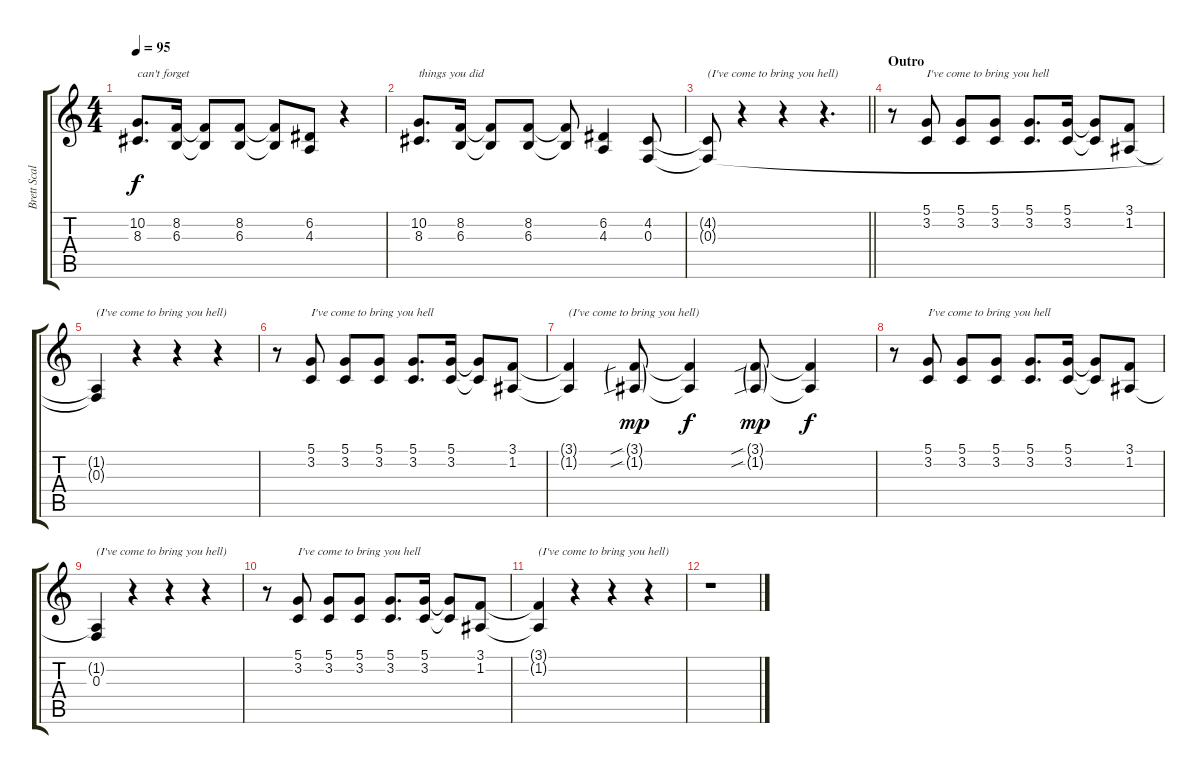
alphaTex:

\track ("Brett Scallions (Lead Vocals)" "Brett Scal") {instrument cello}
\staff {score tabs}
\tuning (D4 A3 F3 C3 G2 C2) {hide}
\ts (4 4)
\tempo 95
\clef g2
\ks c
(10.2 8.3).8{d txt "can't forget" dy f} (8.2 6.3).16 (8.2{t} 6.3{t}).8 (8.2 6.3).8 (8.2{t} 6.3{t}).8 (6.2 4.3).8 r.4 |
(10.2 8.3).8{d txt "things you did"} (8.2 6.3).16 (8.2{t} 6.3{t}).8 (8.2 6.3).8 (8.2{t} 6.3{t}).8 (6.2 4.3).4 (4.2 0.3).8 |
\barLineRight lightlight
(4.2{t} 0.3{t}).8{txt "(I've come to bring you hell)"} r.4 r.4 r.4{d} |
\section ("" "Outro")
r.8 (5.1 3.2).8{txt "I've come to bring you hell"} (5.1 3.2).8 (5.1 3.2).8 (5.1 3.2).8{d} (5.1 3.2).16 (5.1{t} 3.2{t}).8 (3.1 1.2).8 |
(1.2{t} 0.3{t}).4{txt "(I've come to bring you hell)"} r.4 r.4 r.4 |
r.8 (5.1 3.2).8{txt "I've come to bring you hell"} (5.1 3.2).8 (5.1 3.2).8 (5.1 3.2).8{d} (5.1 3.2).16 (5.1{t} 3.2{t}).8 (3.1 1.2).8 |
(3.1{t} 1.2{t}).4{txt "(I've come to bring you hell)"} (3.1{sib g} 1.2{sib g}).8{dy mp} (3.1{t} 1.2{t}).4{dy f} (3.1{sib g} 1.2{sib g}).8{dy mp} (3.1{t} 1.2{t}).4{dy f} |
r.8 (5.1 3.2).8{txt "I've come to bring you hell"} (5.1 3.2).8 (5.1 3.2).8 (5.1 3.2).8{d} (5.1 3.2).16 (5.1{t} 3.2{t}).8 (3.1 1.2).8 |
(1.2{t} 0.3).4{txt "(I've come to bring you hell)"} r.4 r.4 r.4 |
r.8 (5.1 3.2).8{txt "I've come to bring you hell"} (5.1 3.2).8 (5.1 3.2).8 (5.1 3.2).8{d} (5.1 3.2).16 (5.1{t} 3.2{t}).8 (3.1 1.2).8 |
(3.1{t} 1.2{t}).4{txt "(I've come to bring you hell)"} r.4 r.4 r.4 |
r.1
